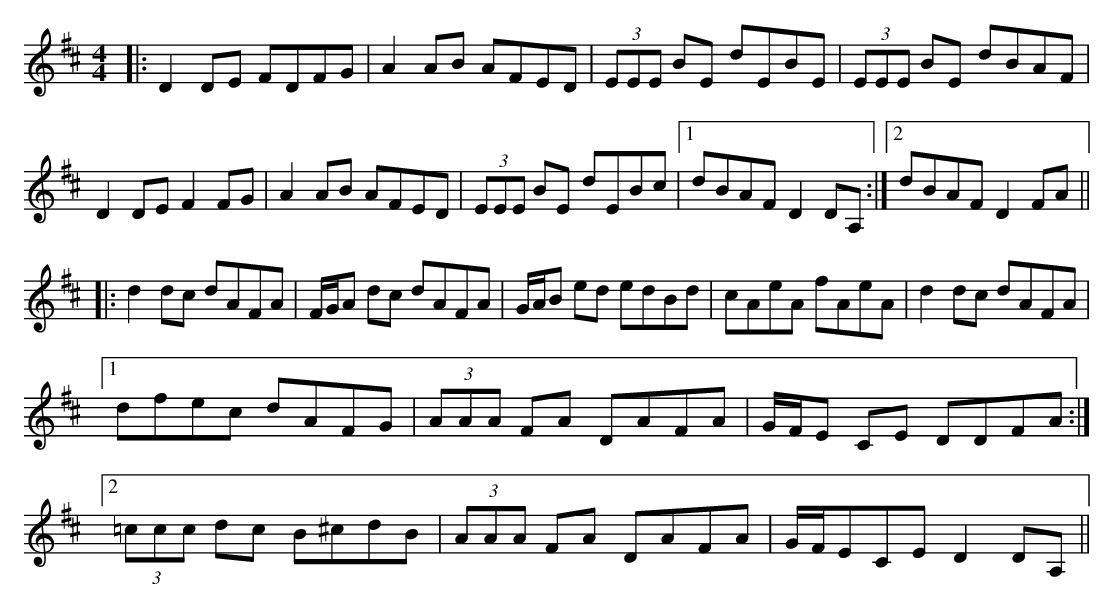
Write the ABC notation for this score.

X:1
M:4/4
K:D
|:D2 DE FDFG|A2 AB AFED|(3EEE BE dEBE|(3EEE BE dBAF|
D2 DE F2 FG|A2 AB AFED|(3EEE BE dEBc|1 dBAF D2 DA,:|2 dBAF D2 FA||
|:d2 dc dAFA|F/G/A dc dAFA|G/A/B ed edBd|cAeA fAeA|d2 dc dAFA|
[1 dfec dAFG|(3AAA FA DAFA|G/F/E CE DDFA:|
[2 (3=ccc dc B^cdB|(3AAA FA DAFA|G/F/ECE D2 DA,||
